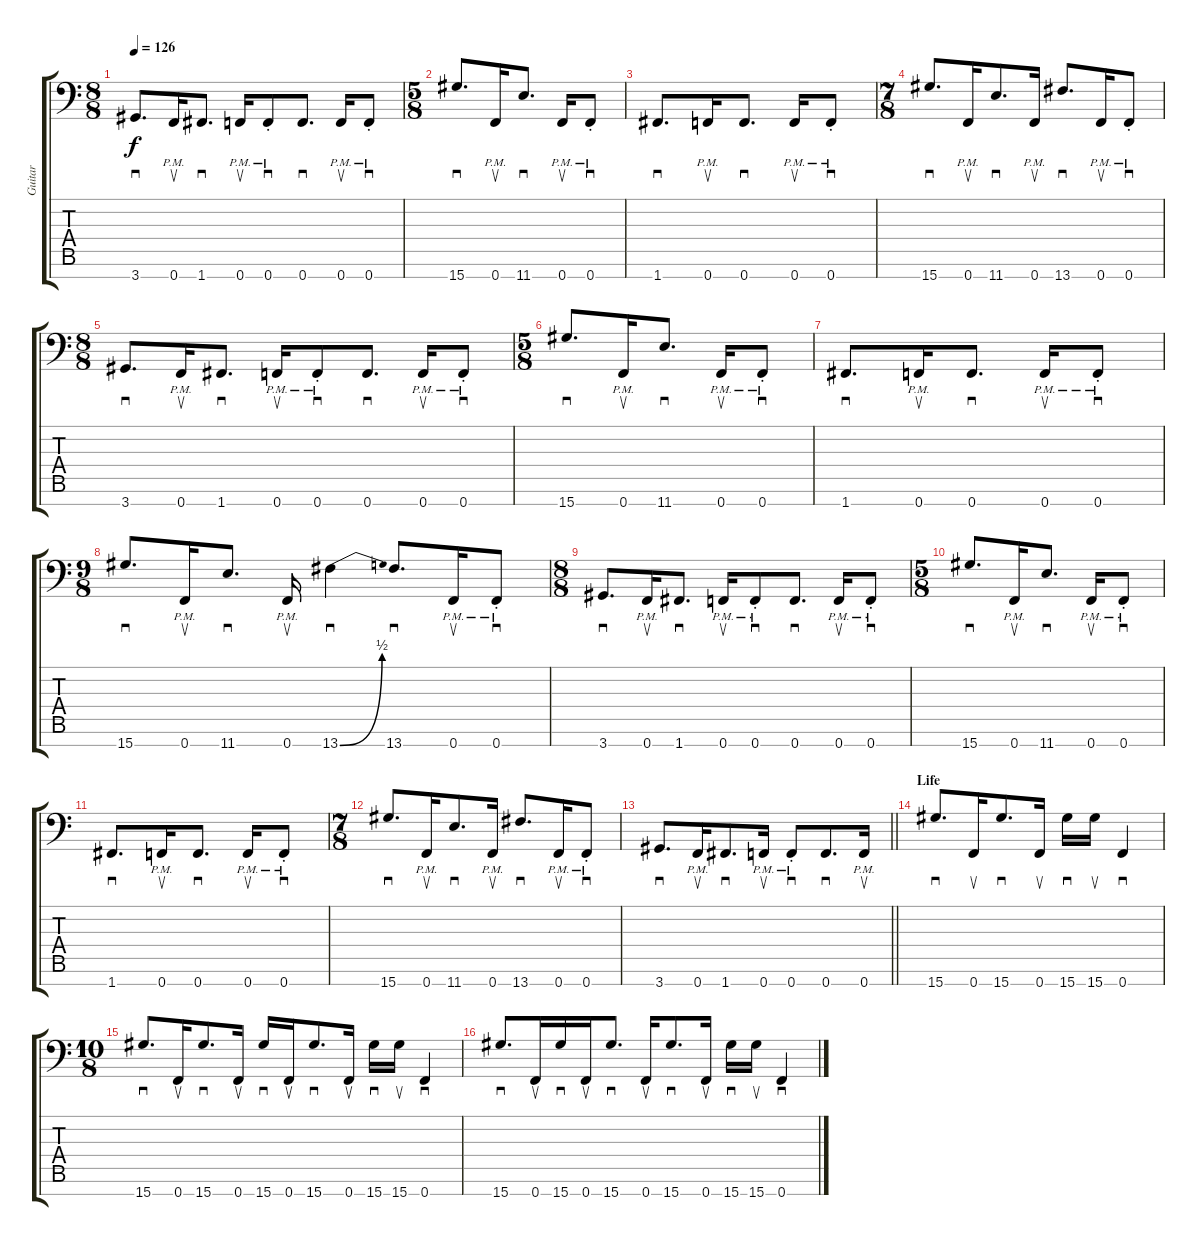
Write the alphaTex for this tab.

\track ("Guitar" "Guitar") {instrument distortionguitar}
\staff {score tabs}
\tuning (Bb3 Gb3 Db3 Ab2 Eb2 Bb1 F1) {hide}
\ts (8 8)
\tempo 126
\clef f4
\ks c
3.7.8{d sd dy f} 0.7{pm}.16{su} 1.7.8{d sd} 0.7{pm}.16{su} 0.7{pm st}.8{sd} 0.7.8{d sd} 0.7{pm}.16{su} 0.7{pm st}.8{sd} |
\ts (5 8)
15.7.8{d sd} 0.7{pm}.16{su} 11.7.8{d sd} 0.7{pm}.16{su} 0.7{pm st}.8{sd} |
1.7.8{d sd} 0.7{pm}.16{su} 0.7.8{d sd} 0.7{pm}.16{su} 0.7{pm st}.8{sd} |
\ts (7 8)
15.7.8{d sd} 0.7{pm}.16{su} 11.7.8{d sd} 0.7{pm}.16{su} 13.7.8{d sd} 0.7{pm}.16{su} 0.7{pm st}.8{sd} |
\ts (8 8)
3.7.8{d sd} 0.7{pm}.16{su} 1.7.8{d sd} 0.7{pm}.16{su} 0.7{pm st}.8{sd} 0.7.8{d sd} 0.7{pm}.16{su} 0.7{pm st}.8{sd} |
\ts (5 8)
15.7.8{d sd} 0.7{pm}.16{su} 11.7.8{d sd} 0.7{pm}.16{su} 0.7{pm st}.8{sd} |
1.7.8{d sd} 0.7{pm}.16{su} 0.7.8{d sd} 0.7{pm}.16{su} 0.7{pm st}.8{sd} |
\ts (9 8)
15.7.8{d sd} 0.7{pm}.16{su} 11.7.8{d sd} 0.7{pm}.16{su} 13.7{be (bend 0 0 60 2)}.4{sd} 13.7.8{d sd} 0.7{pm}.16{su} 0.7{pm st}.8{sd} |
\ts (8 8)
3.7.8{d sd} 0.7{pm}.16{su} 1.7.8{d sd} 0.7{pm}.16{su} 0.7{pm st}.8{sd} 0.7.8{d sd} 0.7{pm}.16{su} 0.7{pm st}.8{sd} |
\ts (5 8)
15.7.8{d sd} 0.7{pm}.16{su} 11.7.8{d sd} 0.7{pm}.16{su} 0.7{pm st}.8{sd} |
1.7.8{d sd} 0.7{pm}.16{su} 0.7.8{d sd} 0.7{pm}.16{su} 0.7{pm st}.8{sd} |
\ts (7 8)
15.7.8{d sd} 0.7{pm}.16{su} 11.7.8{d sd} 0.7{pm}.16{su} 13.7.8{d sd} 0.7{pm}.16{su} 0.7{pm st}.8{sd} |
\barLineRight lightlight
3.7.8{d sd} 0.7{pm}.16{su} 1.7.8{d sd} 0.7{pm}.16{su} 0.7{pm st}.8{sd} 0.7.8{d sd} 0.7{pm}.16{su} |
\section ("" "Life")
15.7.8{d sd} 0.7.16{su} 15.7.8{d sd} 0.7.16{su} 15.7.16{sd} 15.7.16{su} 0.7.4{sd} |
\ts (10 8)
15.7.8{d sd} 0.7.16{su} 15.7.8{d sd} 0.7.16{su} 15.7.16{sd} 0.7.16{su} 15.7.8{d sd} 0.7.16{su} 15.7.16{sd} 15.7.16{su} 0.7.4{sd} |
15.7.8{d sd} 0.7.16{su} 15.7.16{sd} 0.7.16{su} 15.7.8{d sd} 0.7.16{su} 15.7.8{d sd} 0.7.16{su} 15.7.16{sd} 15.7.16{su} 0.7.4{sd}
